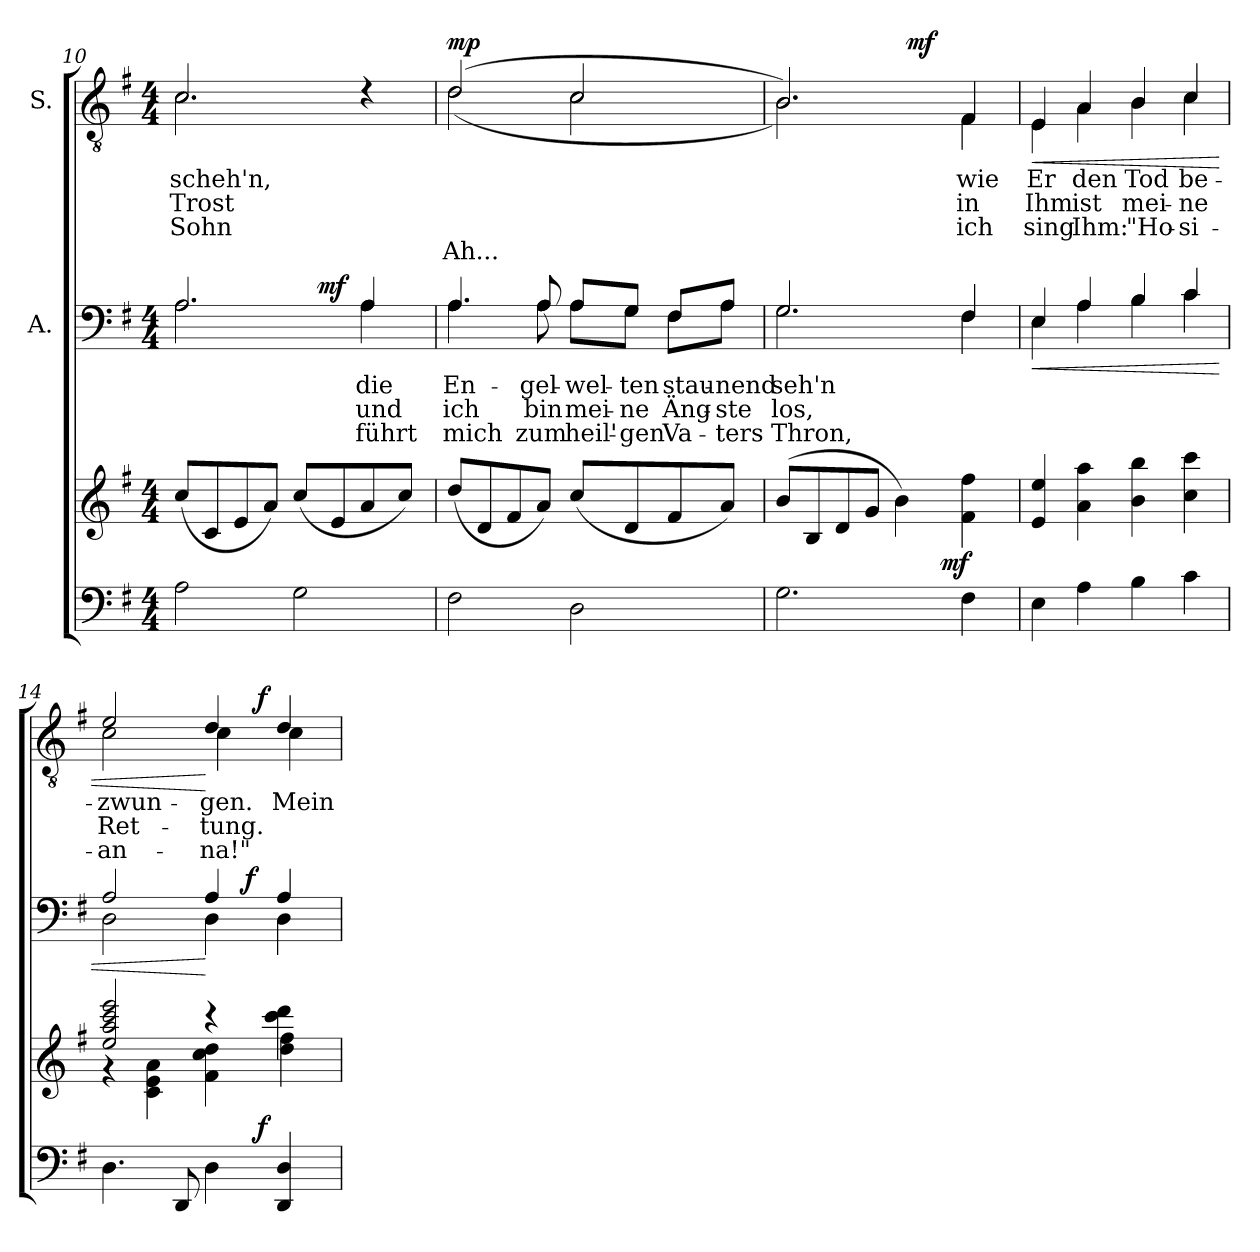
**kern	**kern	**dynam	**kern	**text	**text	**text	**dynam	**kern	**text	**text	**text	**text	**dynam
*part3	*part3	*part3	*part2	*part2	*part2	*part2	*part2	*part1	*part1	*part1	*part1	*part1	*part1
*staff4	*staff3	*staff3/4	*staff2	*staff2	*staff2	*staff2	*staff2	*staff1	*staff1	*staff1	*staff1	*staff1	*staff1
*	*	*	*I"A.	*	*	*	*	*I"S.	*	*	*	*	*
*clefF4	*clefG2	*	*clefF4	*	*	*	*	*clefGv2	*	*	*	*	*
*k[f#]	*k[f#]	*	*k[f#]	*	*	*	*	*k[f#]	*	*	*	*	*
*G:	*G:	*	*G:	*	*	*	*	*G:	*	*	*	*	*
*M4/4	*M4/4	*	*M4/4	*	*	*	*	*M4/4	*	*	*	*	*
=10	=10	=10	=10	=10	=10	=10	=10	=10	=10	=10	=10	=10	=10
*	*	*	*^	*	*	*	*	*	*	*	*	*	*
!	!	!	!	!	!	!	!	!	!	!LO:LY:b	!LO:LY:b	!LO:LY:b	!	!
*	*	*	*	*^	*	*	*	*	*^	*	*	*	*	*
2A\	(<8cc/L	.	2.A/	2.A\	2ryy	.	.	.	.	2.c/	2.c\	-scheh'n,	Trost	Sohn	.	.
.	8c/	.	.	.	.	.	.	.	.	.	.	.	.	.	.	.
.	8e/	.	.	.	.	.	.	.	.	.	.	.	.	.	.	.
.	8a/J)	.	.	.	.	.	.	.	.	.	.	.	.	.	.	.
2G\	(<8cc/L	.	.	.	16.ryy	.	.	.	.	.	.	.	.	.	.	.
!	!	!	!	!	!	!	!	!	!LO:DY:b	!	!	!	!	!	!	!
.	.	.	.	.	4ryy	.	.	.	mf	.	.	.	.	.	.	.
.	8e/	.	.	.	.	.	.	.	.	.	.	.	.	.	.	.
!	!	!	!	!	!	!LO:LY:b	!LO:LY:b	!LO:LY:b	!	!	!	!	!	!	!	!
.	8a/	.	4A/	4A\	.	die	und	führt	.	4rd	4ryy	.	.	.	.	.
.	.	.	.	.	8ryy	.	.	.	.	.	.	.	.	.	.	.
.	8cc/J)	.	.	.	.	.	.	.	.	.	.	.	.	.	.	.
.	.	.	.	.	32ryy	.	.	.	.	.	.	.	.	.	.	.
*	*	*	*v	*v	*v	*	*	*	*	*	*	*	*	*	*	*
!!LO:PB:g=z	!!
=11	=11	=11	=11	=11	=11	=11	=11	=11	=11	=11	=11	=11	=11	=11
*	*	*	*^	*	*	*	*	*	*	*	*	*	*	*
*	*	*	*	*^	*	*	*	*	*	*	*	*	*	*	*
!	!	!	!	!	!	!LO:LY:b	!LO:LY:b	!LO:LY:b	!	!	!	!	!	!	!	!
*	*	*	*	*v	*v	*	*	*	*	*	*	*	*	*	*	*
*	*	*	*	*^	*	*	*	*	*	*	*	*	*	*	*
!	!	!	!	!	!	!	!	!	!	!	!	!	!	!	!LO:LY:b	!LO:DY:a
*	*	*	*	*v	*v	*	*	*	*	*	*	*	*	*	*	*
2F#\	(<8dd/L	.	4.A/	4.A\	En-	ich	mich	.	(2d/	(<2d\	.	.	.	Ah...	mp
.	8d/	.	.	.	.	.	.	.	.	.	.	.	.	.	.
.	8f#/	.	.	.	.	.	.	.	.	.	.	.	.	.	.
!	!	!	!	!	!LO:LY:b	!LO:LY:b	!LO:LY:b	!	!	!	!	!	!	!	!
.	8a/J)	.	8A/	8A\	-gel-	bin	zum	.	.	.	.	.	.	.	.
!	!	!	!	!	!LO:LY:b	!LO:LY:b	!LO:LY:b	!	!	!	!	!	!	!	!
2D\	(<8cc/L	.	8A/L	8A\L	-wel-	mei-	heil'-	.	2c/	2c\	.	.	.	.	.
!	!	!	!	!	!LO:LY:b	!LO:LY:b	!LO:LY:b	!	!	!	!	!	!	!	!
.	8d/	.	8G/J	8G\J	-ten	-ne	-gen	.	.	.	.	.	.	.	.
!	!	!	!	!	!LO:LY:b	!LO:LY:b	!LO:LY:b	!	!	!	!	!	!	!	!
.	8f#/	.	8F#/L	8F#\L	stau-	Äng-	Va-	.	.	.	.	.	.	.	.
!	!	!	!	!	!LO:LY:b	!LO:LY:b	!LO:LY:b	!	!	!	!	!	!	!	!
.	8a/J)	.	8A/J	8A\J	-nend	-ste	-ters	.	.	.	.	.	.	.	.
*	*	*	*	*	*	*	*	*	*v	*v	*	*	*	*	*
=12	=12	=12	=12	=12	=12	=12	=12	=12	=12	=12	=12	=12	=12	=12
!	!	!	!	!	!LO:LY:b	!LO:LY:b	!LO:LY:b	!	!	!	!	!	!	!
*	*^	*	*	*	*	*	*	*	*^	*	*	*	*	*
*	*	*	*	*	*	*	*	*	*	*	*^	*	*	*	*	*
2.G\	(>8b/L	2ryy	.	2.G/	2.G\	seh'n	los,	Thron,	.	2.B/)	2.B\)	2ryy	.	.	.	.	.
.	8B/	.	.	.	.	.	.	.	.	.	.	.	.	.	.	.	.
.	8d/	.	.	.	.	.	.	.	.	.	.	.	.	.	.	.	.
.	8g/J	.	.	.	.	.	.	.	.	.	.	.	.	.	.	.	.
.	4b\)	8.ryy	.	.	.	.	.	.	.	.	.	32ryy	.	.	.	.	.
!	!	!	!	!	!	!	!	!	!	!	!	!	!	!	!	!	!LO:DY:a
.	.	.	.	.	.	.	.	.	.	.	.	4...ryy	.	.	.	.	mf
!	!	!	!LO:DY:b	!	!	!	!	!	!	!	!	!	!	!	!	!	!
.	.	4ryy	mf	.	.	.	.	.	.	.	.	.	.	.	.	.	.
!	!	!	!	!	!	!	!	!	!	!	!	!	!LO:LY:b	!LO:LY:b	!LO:LY:b	!	!
4F#\	4f#\ 4ff#\	.	.	4F#/	4F#\	.	.	.	.	4F#/	4F#\	.	wie	in	ich	.	.
.	.	16ryy	.	.	.	.	.	.	.	.	.	.	.	.	.	.	.
=13	=13	=13	=13	=13	=13	=13	=13	=13	=13	=13	=13	=13	=13	=13	=13	=13	=13
!	!	!	!	!	!	!	!	!	!LO:HP:b	!	!	!	!	!	!	!	!
*	*v	*v	*	*	*	*	*	*	*	*v	*v	*v	*	*	*	*	*
*	*^	*	*	*	*	*	*	*	*^	*	*	*	*	*
*	*	*	*	*	*	*	*	*	*	*	*^	*	*	*	*	*
!	!	!	!	!	!	!	!	!	!	!	!	!	!LO:LY:b	!LO:LY:b	!LO:LY:b	!	!LO:HP:b
*	*v	*v	*	*	*	*	*	*	*	*	*v	*v	*	*	*	*	*
4E\	4e/ 4ee/	.	4E/	4E\	.	.	.	<	4E/	4E\	Er	Ihm	sing	.	<
!	!	!	!	!	!	!	!	!	!	!	!LO:LY:b	!LO:LY:b	!LO:LY:b	!	!
4A\	4a\ 4aa\	.	4A/	4A\	.	.	.	.	4A/	4A\	den	ist	Ihm:	.	.
!	!	!	!	!	!	!	!	!	!	!	!LO:LY:b	!LO:LY:b	!LO:LY:b	!	!
4B\	4b\ 4bb\	.	4B/	4B\	.	.	.	.	4B/	4B\	Tod	mei-	"Ho-	.	.
!	!	!	!	!	!	!	!	!	!	!	!LO:LY:b	!LO:LY:b	!LO:LY:b	!	!
4c\	4cc\ 4ccc\	.	4c/	4c\	.	.	.	.	4c/	4c\	be-	-ne	-si-	.	.
*	*	*	*	*	*	*	*	*	*v	*v	*	*	*	*	*
=14	=14	=14	=14	=14	=14	=14	=14	=14	=14	=14	=14	=14	=14	=14
*	*^	*	*	*	*	*	*	*	*	*	*	*	*	*
*	*	*	*	*	*	*	*	*	*	*^	*	*	*	*	*
!	!	!	!	!	!	!	!	!	!	!	!	!LO:LY:b	!LO:LY:b	!LO:LY:b	!	!
*^	*	*	*	*	*^	*	*	*	*	*	*^	*	*	*	*	*
4.D\	2ryy	2ee/ 2aa/ 2ccc/ 2eee/	4rf	.	2A/	2D\	2ryy	.	.	.	.	2e/	2c\	2ryy	-zwun-	Ret-	-an-	.	.
.	.	.	4c\ 4e\ 4a\	.	.	.	.	.	.	.	.	.	.	.	.	.	.	.	.
8DD/	.	.	.	.	.	.	.	.	.	.	.	.	.	.	.	.	.	.	.
!	!	!	!	!	!	!	!	!	!	!	!	!	!	!	!LO:LY:b	!LO:LY:b	!LO:LY:b	!	!
4D\	8.ryy	4rccc	4f#\ 4cc\ 4dd\	.	4A/	4D\	8ryy	.	.	.	[	4d/	4c\	8.ryy	-gen.	-tung.	-na!"	.	[
.	.	.	.	.	.	.	32ryy	.	.	.	.	.	.	.	.	.	.	.	.
!	!	!	!	!	!	!	!	!	!	!	!LO:DY:b	!	!	!	!	!	!	!	!
.	.	.	.	.	.	.	4ryy	.	.	.	f	.	.	.	.	.	.	.	.
!	!	!	!	!LO:DY:a=2	!	!	!	!	!	!	!	!	!	!	!	!	!	!	!LO:DY:a
.	4ryy	.	.	f	.	.	.	.	.	.	.	.	.	4ryy	.	.	.	.	f
!	!	!	!	!	!	!	!	!	!	!	!	!	!	!	!LO:LY:b	!	!	!	!
4DD/ 4D/	.	4ccc\ 4ddd\	4dd\ 4ff#\	.	4A/	4D\	.	.	.	.	.	4d/	4c\	.	Mein	.	.	.	.
.	.	.	.	.	.	.	16.ryy	.	.	.	.	.	.	.	.	.	.	.	.
.	16ryy	.	.	.	.	.	.	.	.	.	.	.	.	16ryy	.	.	.	.	.
*v	*v	*	*	*	*v	*v	*v	*	*	*	*	*v	*v	*v	*	*	*	*	*
*	*v	*v	*	*	*	*	*	*	*	*	*	*	*	*
=	=	=	=	=	=	=	=	=	=	=	=	=	=
*-	*-	*-	*-	*-	*-	*-	*-	*-	*-	*-	*-	*-	*-
